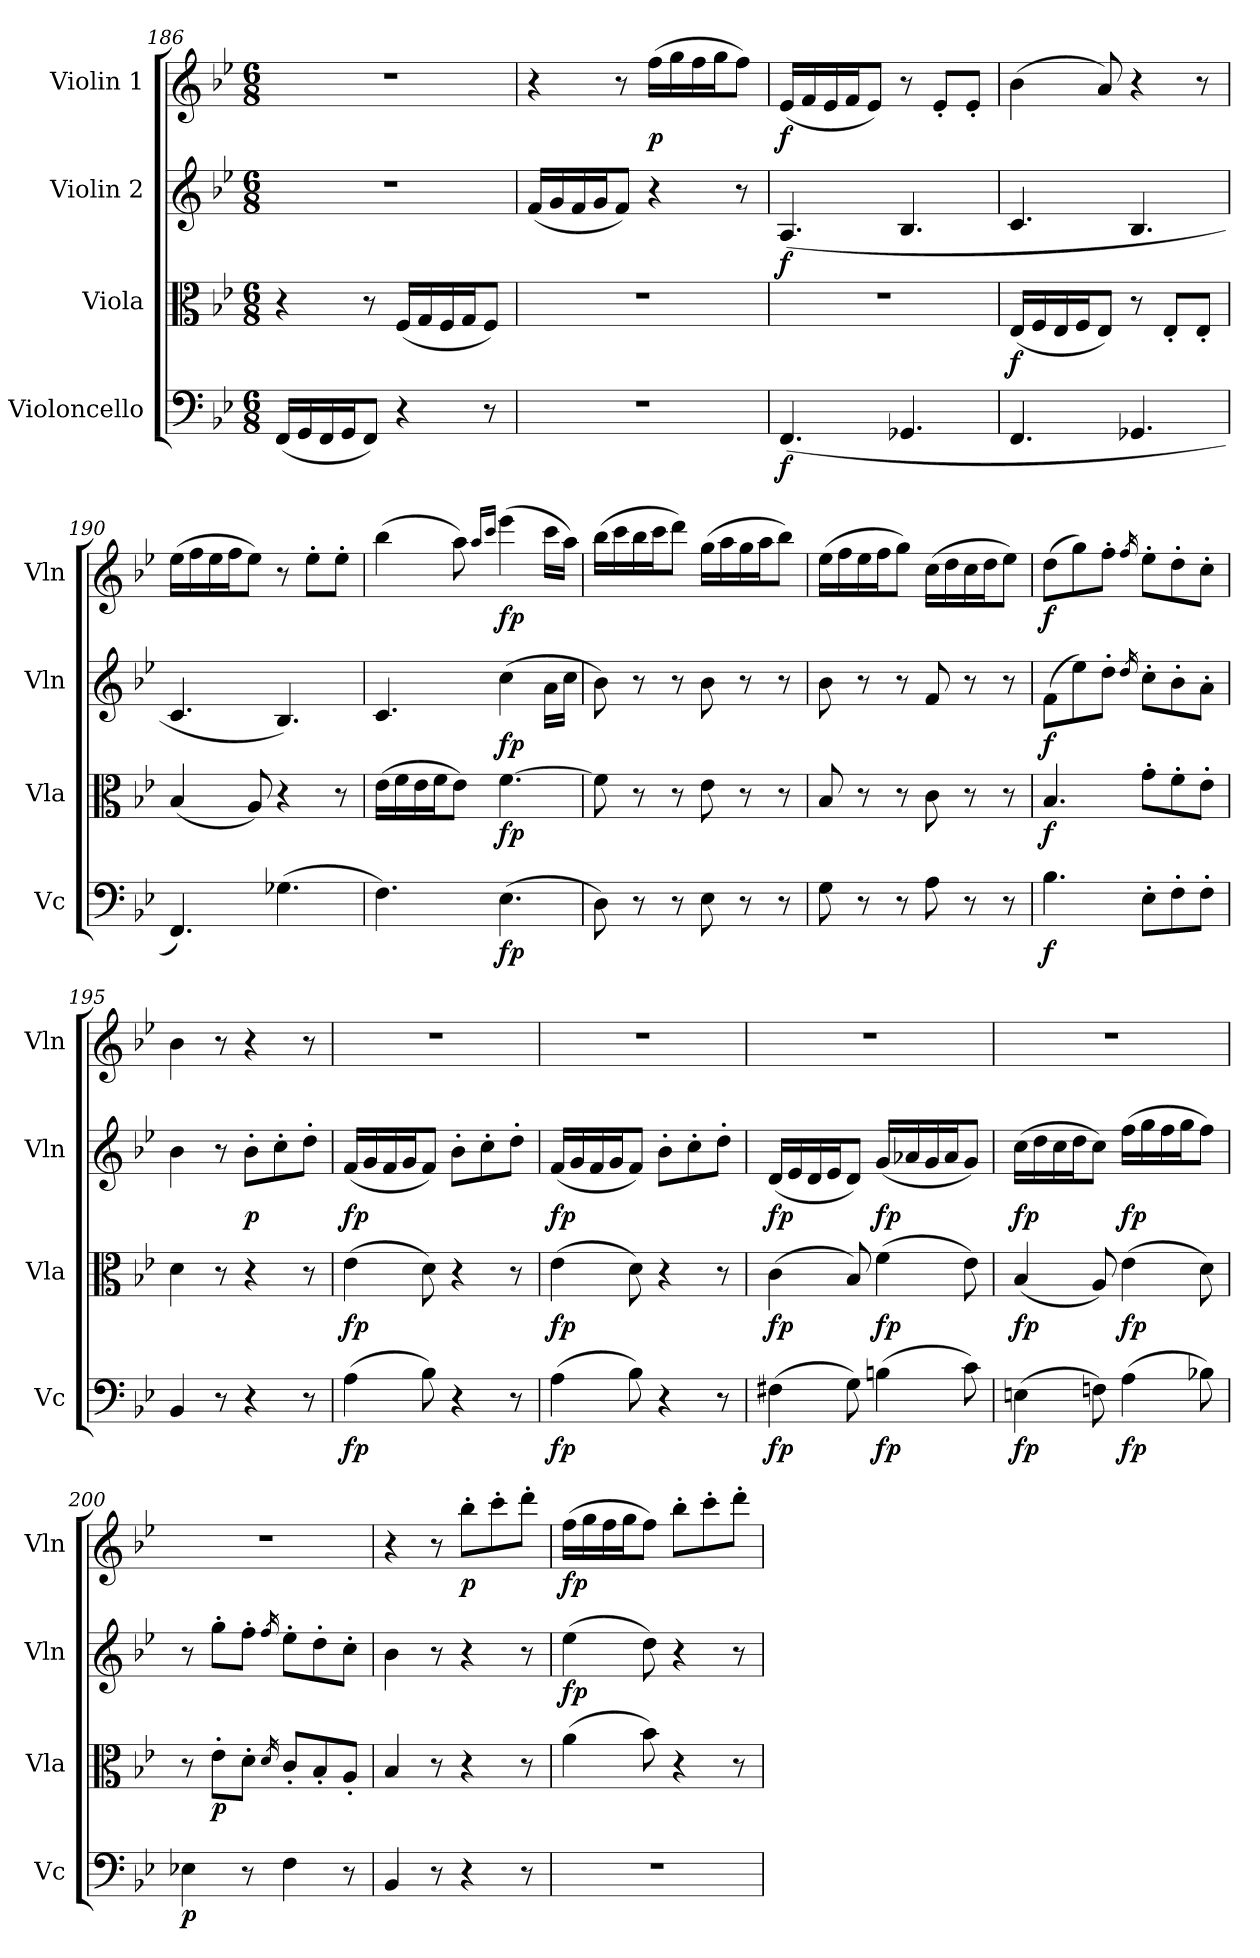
**kern	**dynam	**kern	**dynam	**kern	**dynam	**kern	**dynam
*part4	*part4	*part3	*part3	*part2	*part2	*part1	*part1
*staff4	*staff4	*staff3	*staff3	*staff2	*staff2	*staff1	*staff1
*I"Violoncello	*	*I"Viola	*	*I"Violin 2	*	*I"Violin 1	*
*I'Vc	*	*I'Vla	*	*I'Vln	*	*I'Vln	*
*clefF4	*	*clefC3	*	*clefG2	*	*clefG2	*
*k[b-e-]	*	*k[b-e-]	*	*k[b-e-]	*	*k[b-e-]	*
*M6/8	*	*M6/8	*	*M6/8	*	*M6/8	*
=186	=186	=186	=186	=186	=186	=186	=186
(16FF/LL	.	4r	.	2.r	.	2.r	.
16GG/	.	.	.	.	.	.	.
16FF/	.	.	.	.	.	.	.
16GG/J	.	.	.	.	.	.	.
8FF/J)	.	8r	.	.	.	.	.
4r	.	(16F/LL	.	.	.	.	.
.	.	16G/	.	.	.	.	.
.	.	16F/	.	.	.	.	.
.	.	16G/J	.	.	.	.	.
8r	.	8F/J)	.	.	.	.	.
!!LO:LB:g=z
=187	=187	=187	=187	=187	=187	=187	=187
2.r	.	2.r	.	(16f/LL	.	4r	.
.	.	.	.	16g/	.	.	.
.	.	.	.	16f/	.	.	.
.	.	.	.	16g/J	.	.	.
.	.	.	.	8f/J)	.	8r	.
!	!	!	!	!	!	!	!LO:DY:b
.	.	.	.	4r	.	(16ff\LL	p
.	.	.	.	.	.	16gg\	.
.	.	.	.	.	.	16ff\	.
.	.	.	.	.	.	16gg\J	.
.	.	.	.	8r	.	8ff\J)	.
=188	=188	=188	=188	=188	=188	=188	=188
!	!LO:DY:b	!	!	!	!LO:DY:b	!	!LO:DY:b
(4.FF/	f	2.r	.	(>4.A/	f	(16e-/LL	f
.	.	.	.	.	.	16f/	.
.	.	.	.	.	.	16e-/	.
.	.	.	.	.	.	16f/J	.
.	.	.	.	.	.	8e-/J)	.
4.GG-X/	.	.	.	4.B-/	.	8r	.
.	.	.	.	.	.	8e-'/L	.
.	.	.	.	.	.	8e-'/J	.
!!LO:PB:g=z
=189	=189	=189	=189	=189	=189	=189	=189
!	!	!	!LO:DY:b	!	!	!	!
4.FF/	.	(16E-/LL	f	4.c/	.	(4b-\	.
.	.	16F/	.	.	.	.	.
.	.	16E-/	.	.	.	.	.
.	.	16F/J	.	.	.	.	.
.	.	8E-/J)	.	.	.	8a/)	.
4.GG-X/	.	8r	.	4.B-/	.	4r	.
.	.	8E-'/L	.	.	.	.	.
.	.	8E-'/J	.	.	.	8r	.
=190	=190	=190	=190	=190	=190	=190	=190
4.FF/)	.	(4B-/	.	4.c/	.	(16ee-\LL	.
.	.	.	.	.	.	16ff\	.
.	.	.	.	.	.	16ee-\	.
.	.	.	.	.	.	16ff\J	.
.	.	8A/)	.	.	.	8ee-\J)	.
(4.G-X\	.	4r	.	4.B-/)	.	8r	.
.	.	.	.	.	.	8ee-'\L	.
.	.	8r	.	.	.	8ee-'\J	.
=191	=191	=191	=191	=191	=191	=191	=191
4.F\)	.	(16e-\LL	.	4.c/	.	(4bb-\	.
.	.	16f\	.	.	.	.	.
.	.	16e-\	.	.	.	.	.
.	.	16f\J	.	.	.	.	.
.	.	8e-\J)	.	.	.	8aa\)	.
.	.	.	.	.	.	16qaa/LL	.
.	.	.	.	.	.	16qccc/JJ	.
!	!LO:DY:b	!	!LO:DY:b	!	!LO:DY:b	!	!LO:DY:b
(4.E-\	fp	[4.f\	fp	(4cc\	fp	(4eee-\	fp
.	.	.	.	16a\LL	.	16ccc\LL	.
.	.	.	.	16cc\JJ	.	16aa\JJ)	.
=192	=192	=192	=192	=192	=192	=192	=192
8D\)	.	8f\]	.	8b-\)	.	(16bb-\LL	.
.	.	.	.	.	.	16ccc\	.
8r	.	8r	.	8r	.	16bb-\	.
.	.	.	.	.	.	16ccc\J	.
8r	.	8r	.	8r	.	8ddd\J)	.
8E-\	.	8e-\	.	8b-\	.	(16gg\LL	.
.	.	.	.	.	.	16aa\	.
8r	.	8r	.	8r	.	16gg\	.
.	.	.	.	.	.	16aa\J	.
8r	.	8r	.	8r	.	8bb-\J)	.
=193	=193	=193	=193	=193	=193	=193	=193
8G\	.	8B-/	.	8b-\	.	(16ee-\LL	.
.	.	.	.	.	.	16ff\	.
8r	.	8r	.	8r	.	16ee-\	.
.	.	.	.	.	.	16ff\J	.
8r	.	8r	.	8r	.	8gg\J)	.
8A\	.	8c\	.	8f/	.	(16cc\LL	.
.	.	.	.	.	.	16dd\	.
8r	.	8r	.	8r	.	16cc\	.
.	.	.	.	.	.	16dd\J	.
8r	.	8r	.	8r	.	8ee-\J)	.
!!LO:LB:g=z
=194	=194	=194	=194	=194	=194	=194	=194
!	!LO:DY:b	!	!LO:DY:b	!	!LO:DY:b	!	!LO:DY:b
4.B-\	f	4.B-/	f	(8f\L	f	(8dd\L	f
.	.	.	.	8ee-\)	.	8gg\)	.
.	.	.	.	8dd'\J	.	8ff'\J	.
.	.	.	.	16qdd/	.	16qff/	.
8E-'\L	.	8g'\L	.	8cc'\L	.	8ee-'\L	.
8F'\	.	8f'\	.	8b-'\	.	8dd'\	.
8F'\J	.	8e-'\J	.	8a'\J	.	8cc'\J	.
=195	=195	=195	=195	=195	=195	=195	=195
4BB-/	.	4d\	.	4b-\	.	4b-\	.
8r	.	8r	.	8r	.	8r	.
!	!	!	!	!	!LO:DY:b	!	!
4r	.	4r	.	8b-'\L	p	4r	.
.	.	.	.	8cc'\	.	.	.
8r	.	8r	.	8dd'\J	.	8r	.
!!LO:LB:g=z
=196	=196	=196	=196	=196	=196	=196	=196
!	!LO:DY:b	!	!LO:DY:b	!	!LO:DY:b	!	!
(4A\	fp	(4e-\	fp	(16f/LL	fp	2.r	.
.	.	.	.	16g/	.	.	.
.	.	.	.	16f/	.	.	.
.	.	.	.	16g/J	.	.	.
8B-\)	.	8d\)	.	8f/J)	.	.	.
4r	.	4r	.	8b-'\L	.	.	.
.	.	.	.	8cc'\	.	.	.
8r	.	8r	.	8dd'\J	.	.	.
=197	=197	=197	=197	=197	=197	=197	=197
!	!LO:DY:b	!	!LO:DY:b	!	!LO:DY:b	!	!
(4A\	fp	(4e-\	fp	(16f/LL	fp	2.r	.
.	.	.	.	16g/	.	.	.
.	.	.	.	16f/	.	.	.
.	.	.	.	16g/J	.	.	.
8B-\)	.	8d\)	.	8f/J)	.	.	.
4r	.	4r	.	8b-'\L	.	.	.
.	.	.	.	8cc'\	.	.	.
8r	.	8r	.	8dd'\J	.	.	.
=198	=198	=198	=198	=198	=198	=198	=198
!	!LO:DY:b	!	!LO:DY:b	!	!LO:DY:b	!	!
(4F#X\	fp	(4c\	fp	(16d/LL	fp	2.r	.
.	.	.	.	16e-/	.	.	.
.	.	.	.	16d/	.	.	.
.	.	.	.	16e-/J	.	.	.
8G\)	.	8B-/)	.	8d/J)	.	.	.
!	!LO:DY:b	!	!LO:DY:b	!	!LO:DY:b	!	!
(4Bn\	fp	(4f\	fp	(16g/LL	fp	.	.
.	.	.	.	16a-X/	.	.	.
.	.	.	.	16g/	.	.	.
.	.	.	.	16a-/J	.	.	.
8c\)	.	8e-\)	.	8g/J)	.	.	.
=199	=199	=199	=199	=199	=199	=199	=199
!	!LO:DY:b	!	!LO:DY:b	!	!LO:DY:b	!	!
(4En\	fp	(4B-/	fp	(16cc\LL	fp	2.r	.
.	.	.	.	16dd\	.	.	.
.	.	.	.	16cc\	.	.	.
.	.	.	.	16dd\J	.	.	.
8Fn\)	.	8A/)	.	8cc\J)	.	.	.
!	!LO:DY:b	!	!LO:DY:b	!	!LO:DY:b	!	!
(4A\	fp	(4e-\	fp	(16ff\LL	fp	.	.
.	.	.	.	16gg\	.	.	.
.	.	.	.	16ff\	.	.	.
.	.	.	.	16gg\J	.	.	.
8B-X\)	.	8d\)	.	8ff\J)	.	.	.
=200	=200	=200	=200	=200	=200	=200	=200
!	!LO:DY:b	!	!	!	!	!	!
4E-X\	p	8r	.	8r	.	2.r	.
!	!	!	!LO:DY:b	!	!LO:DY:b	!	!
!	!	!	!	!	!LO:DY:n=1:b	!	!
!	!	!	!	!	!LO:DY:n=2:b	!	!
.	.	8e-'\L	p	8gg'\L	other-dynamics p other-dynamics	.	.
8r	.	8d'\J	.	8ff'\J	.	.	.
.	.	16qd/	.	16qff/	.	.	.
4F\	.	8c'/L	.	8ee-'\L	.	.	.
.	.	8B-'/	.	8dd'\	.	.	.
8r	.	8A'/J	.	8cc'\J	.	.	.
!!LO:LB:g=z
=201	=201	=201	=201	=201	=201	=201	=201
4BB-/	.	4B-/	.	4b-\	.	4r	.
8r	.	8r	.	8r	.	8r	.
!	!	!	!	!	!	!	!LO:DY:b
4r	.	4r	.	4r	.	8bb-'\L	p
.	.	.	.	.	.	8ccc'\	.
8r	.	8r	.	8r	.	8ddd'\J	.
=202	=202	=202	=202	=202	=202	=202	=202
!	!	!	!LO:DY:b	!	!	!	!
!	!	!	!LO:DY:n=1:b	!	!	!	!
!	!	!	!LO:DY:n=2:b	!	!LO:DY:b	!	!LO:DY:b
2.r	.	(4a\	other-dynamics fp other-dynamics	(4ee-\	fp	(16ff\LL	fp
.	.	.	.	.	.	16gg\	.
.	.	.	.	.	.	16ff\	.
.	.	.	.	.	.	16gg\J	.
.	.	8b-\)	.	8dd\)	.	8ff\J)	.
.	.	4r	.	4r	.	8bb-'\L	.
.	.	.	.	.	.	8ccc'\	.
.	.	8r	.	8r	.	8ddd'\J	.
=	=	=	=	=	=	=	=
*-	*-	*-	*-	*-	*-	*-	*-
